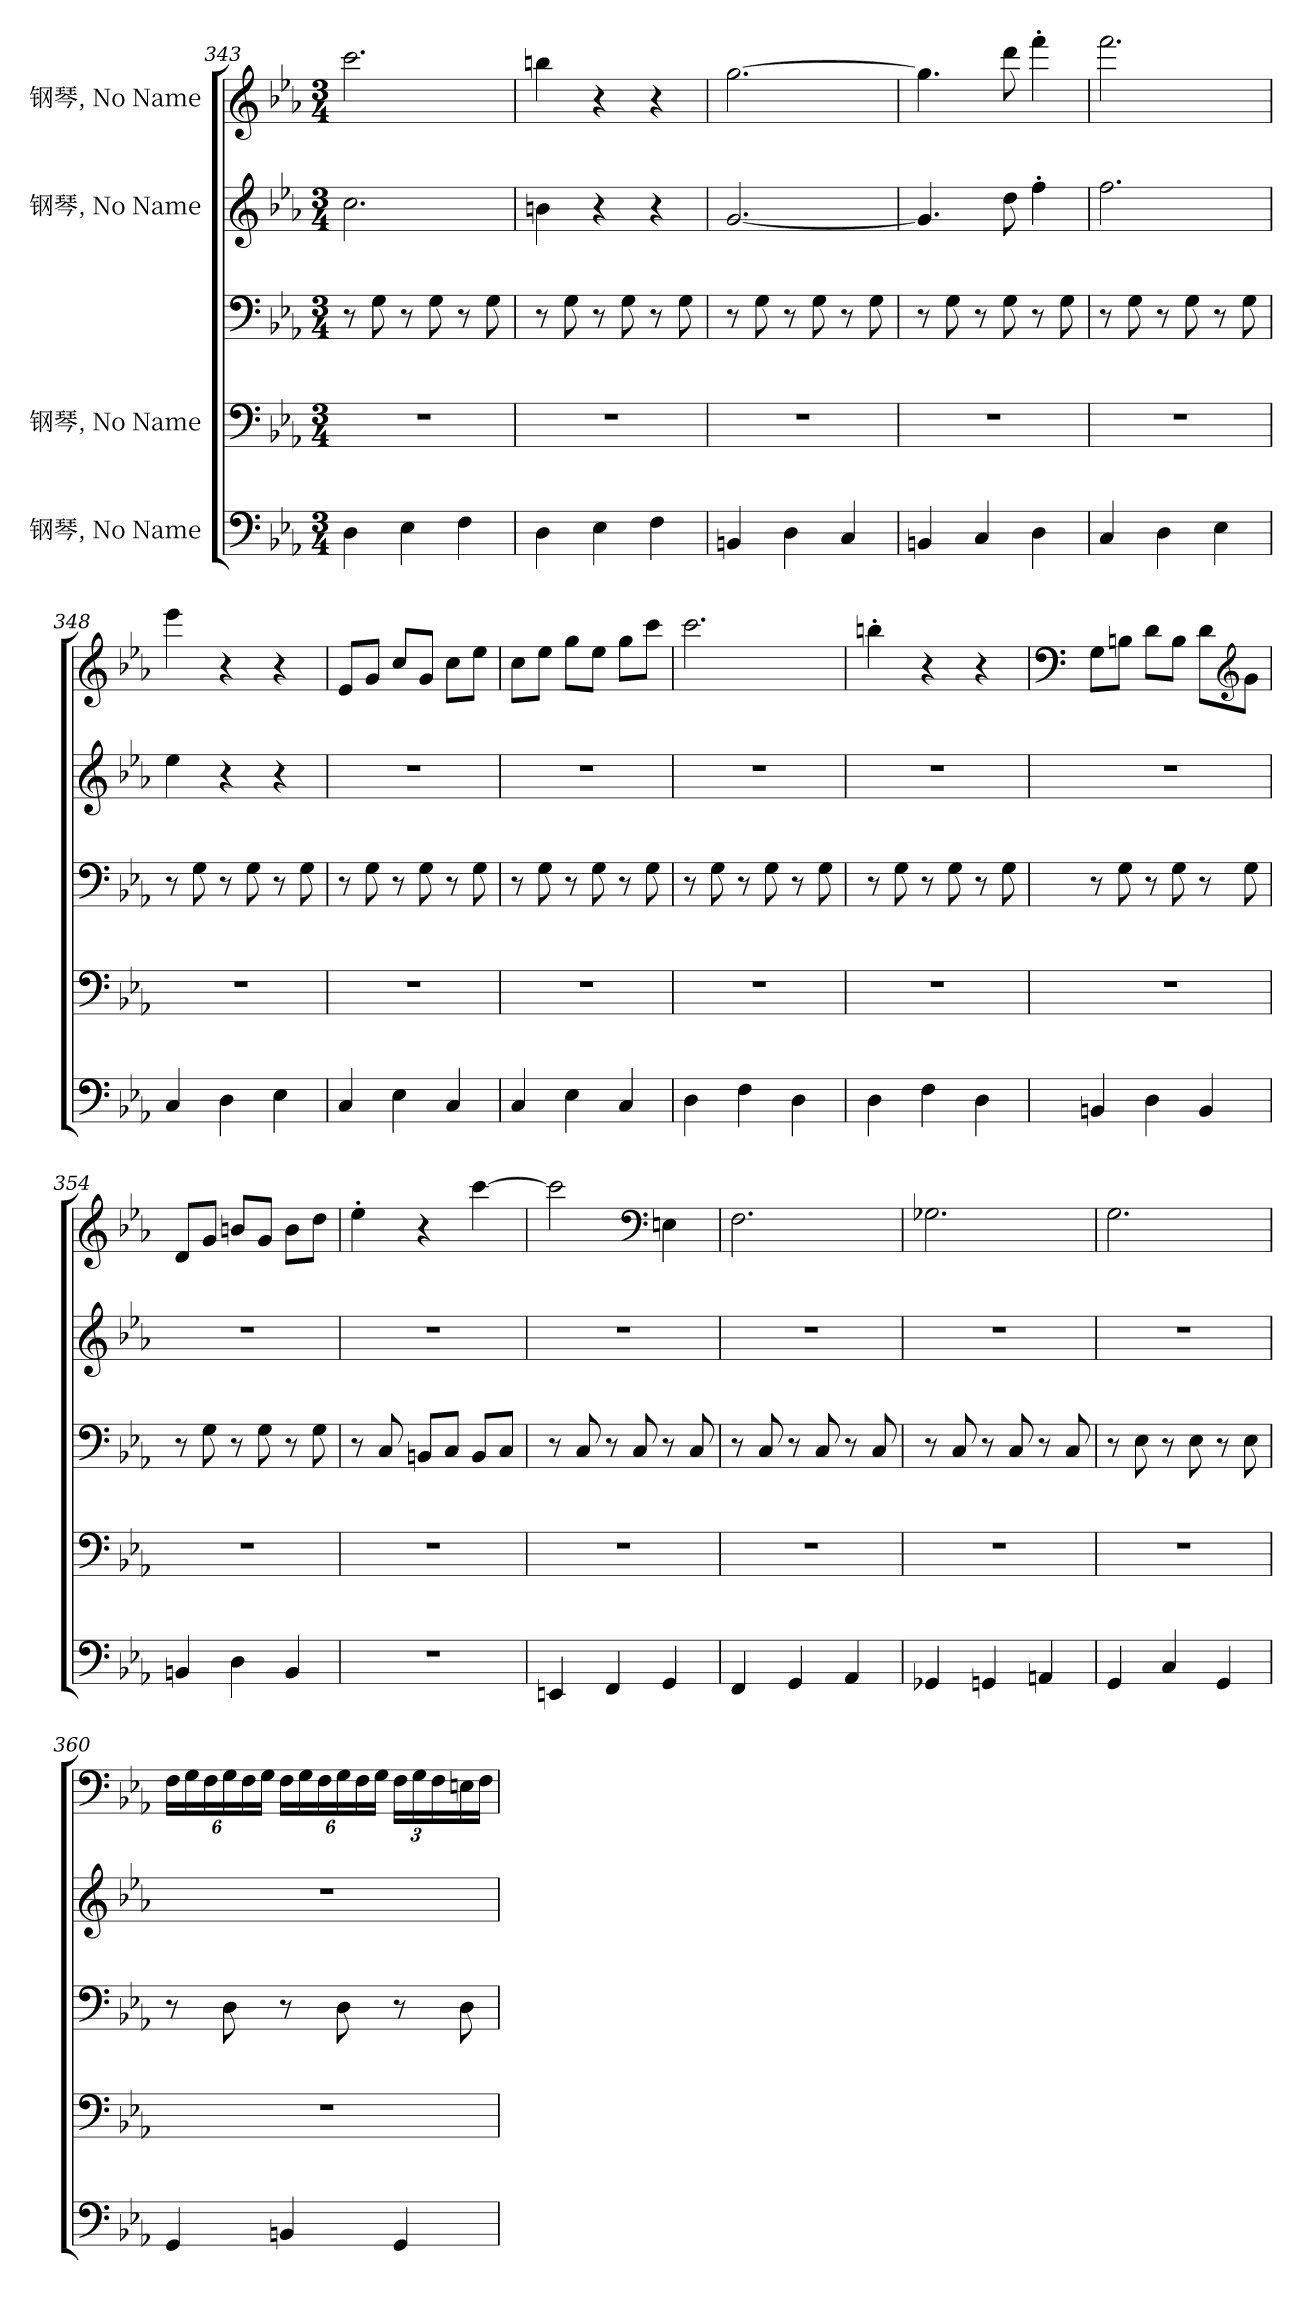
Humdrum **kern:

**kern	**kern	**kern	**kern	**kern
*part4	*part3	*part3	*part2	*part1
*staff5	*staff4	*staff3	*staff2	*staff1
*I"钢琴, No Name	*I"钢琴, No Name	*	*I"钢琴, No Name	*I"钢琴, No Name
*clefF4	*clefF4	*clefF4	*clefG2	*clefG2
*k[b-e-a-]	*k[b-e-a-]	*k[b-e-a-]	*k[b-e-a-]	*k[b-e-a-]
*M3/4	*M3/4	*M3/4	*M3/4	*M3/4
*MM233	*MM233	*MM233	*MM233	*MM233
=343	=343	=343	=343	=343
4D\	2.r	8r	2.cc\	2.ccc\
.	.	8G\	.	.
4E-\	.	8r	.	.
.	.	8G\	.	.
4F\	.	8r	.	.
.	.	8G\	.	.
!!LO:PB:g=z
=344	=344	=344	=344	=344
4D\	2.r	8r	4bn\	4bbn\
.	.	8G\	.	.
4E-\	.	8r	4r	4r
.	.	8G\	.	.
4F\	.	8r	4r	4r
.	.	8G\	.	.
=345	=345	=345	=345	=345
*	*	*	*	*MM233
4BBn/	2.r	8r	[2.g/	[2.gg\
.	.	8G\	.	.
4D\	.	8r	.	.
.	.	8G\	.	.
4C/	.	8r	.	.
.	.	8G\	.	.
=346	=346	=346	=346	=346
4BBn/	2.r	8r	4.g/]	4.gg\]
.	.	8G\	.	.
4C/	.	8r	.	.
.	.	8G\	8dd\	8ddd\
4D\	.	8r	4ff'\	4fff'\
.	.	8G\	.	.
=347	=347	=347	=347	=347
*	*	*	*	*MM233
4C/	2.r	8r	2.ff\	2.fff\
.	.	8G\	.	.
4D\	.	8r	.	.
.	.	8G\	.	.
4E-\	.	8r	.	.
.	.	8G\	.	.
=348	=348	=348	=348	=348
4C/	2.r	8r	4ee-\	4eee-\
.	.	8G\	.	.
4D\	.	8r	4r	4r
.	.	8G\	.	.
4E-\	.	8r	4r	4r
.	.	8G\	.	.
=349	=349	=349	=349	=349
*	*	*	*	*MM233
4C/	2.r	8r	2.r	8e-/L
.	.	8G\	.	8g/J
4E-\	.	8r	.	8cc/L
.	.	8G\	.	8g/J
4C/	.	8r	.	8cc\L
.	.	8G\	.	8ee-\J
!!LO:LB:g=z
=350	=350	=350	=350	=350
4C/	2.r	8r	2.r	8cc\L
.	.	8G\	.	8ee-\J
4E-\	.	8r	.	8gg\L
.	.	8G\	.	8ee-\J
4C/	.	8r	.	8gg\L
*	*	*	*	*MM230
.	.	8G\	.	8ccc\J
=351	=351	=351	=351	=351
*	*	*	*	*MM233
4D\	2.r	8r	2.r	2.ccc\
.	.	8G\	.	.
4F\	.	8r	.	.
.	.	8G\	.	.
4D\	.	8r	.	.
.	.	8G\	.	.
=352	=352	=352	=352	=352
4D\	2.r	8r	2.r	4bbn'\
.	.	8G\	.	.
4F\	.	8r	.	4r
.	.	8G\	.	.
4D\	.	8r	.	4r
.	.	8G\	.	.
=353	=353	=353	=353	=353
*	*	*	*	*clefF4
*	*	*	*	*MM233
4BBn/	2.r	8r	2.r	8G\L
.	.	8G\	.	8Bn\J
4D\	.	8r	.	8d\L
.	.	8G\	.	8B\J
4BB/	.	8r	.	8d\L
*	*	*	*	*clefG2
.	.	8G\	.	8g\J
=354	=354	=354	=354	=354
4BBn/	2.r	8r	2.r	8d/L
.	.	8G\	.	8g/J
4D\	.	8r	.	8bn/L
.	.	8G\	.	8g/J
4BB/	.	8r	.	8b\L
*	*	*	*	*MM230
.	.	8G\	.	8dd\J
!!LO:PB:g=z
=355	=355	=355	=355	=355
*	*	*	*	*MM233
2.r	2.r	8r	2.r	4ee-'\
.	.	8C/	.	.
.	.	8BBn/L	.	4r
.	.	8C/J	.	.
.	.	8BB/L	.	[4ccc\
.	.	8C/J	.	.
=356	=356	=356	=356	=356
4EEn/	2.r	8r	2.r	2ccc\]
.	.	8C/	.	.
4FF/	.	8r	.	.
.	.	8C/	.	.
*	*	*	*	*clefF4
4GG/	.	8r	.	4En\
.	.	8C/	.	.
=357	=357	=357	=357	=357
*	*	*	*	*MM233
4FF/	2.r	8r	2.r	2.F\
.	.	8C/	.	.
4GG/	.	8r	.	.
.	.	8C/	.	.
4AA-/	.	8r	.	.
.	.	8C/	.	.
=358	=358	=358	=358	=358
*	*	*	*	*MM233
4GG-X/	2.r	8r	2.r	2.G-X\
.	.	8C/	.	.
4GGn/	.	8r	.	.
.	.	8C/	.	.
4AAn/	.	8r	.	.
.	.	8C/	.	.
=359	=359	=359	=359	=359
*	*	*	*	*MM233
4GG/	2.r	8r	2.r	2.G\
.	.	8E-\	.	.
4C/	.	8r	.	.
.	.	8E-\	.	.
4GG/	.	8r	.	.
.	.	8E-\	.	.
!!LO:LB:g=z
=360	=360	=360	=360	=360
*	*	*	*	*Xbrackettup
4GG/	2.r	8r	2.r	24F\LL
.	.	.	.	24G\
.	.	.	.	24F\
.	.	8D\	.	24G\
.	.	.	.	24F\
.	.	.	.	24G\JJ
4BBn/	.	8r	.	24F\LL
.	.	.	.	24G\
.	.	.	.	24F\
.	.	8D\	.	24G\
.	.	.	.	24F\
.	.	.	.	24G\JJ
4GG/	.	8r	.	24F\LL
.	.	.	.	24G\
.	.	.	.	24F\
*	*	*	*	*MM227
.	.	8D\	.	16En\
*	*	*	*	*MM225
.	.	.	.	16F\JJ
=	=	=	=	=
*-	*-	*-	*-	*-
